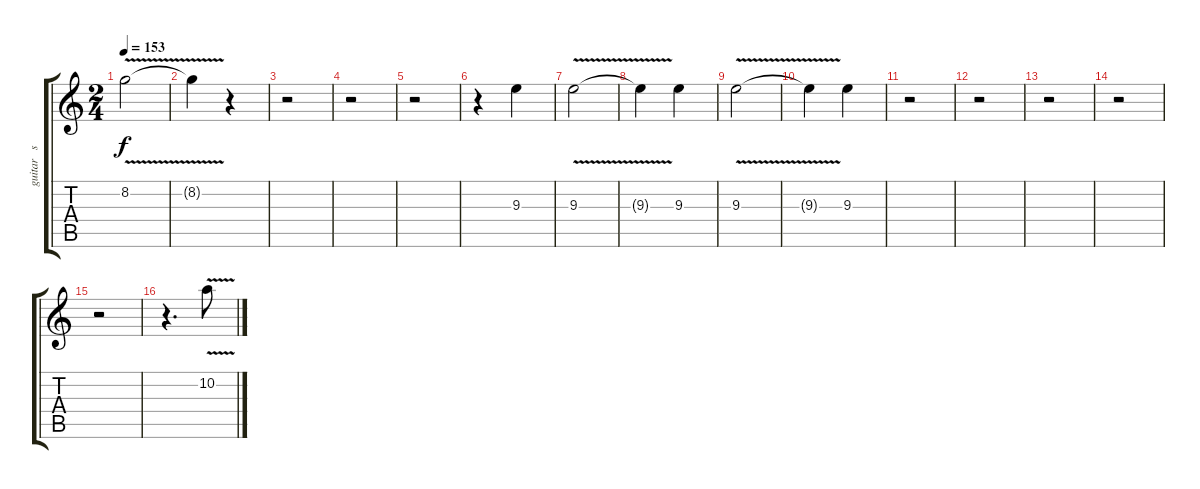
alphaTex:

\track ("guitar   solo   right" "guitar   s") {instrument overdrivenguitar}
\staff {score tabs}
\tuning (E4 B3 G3 D3 A2 E2) {hide}
\ts (2 4)
\tempo 153
\clef g2
\ks c
8.2{v}.2{dy f} |
8.2{t}.4 r.4 |
r.2 |
r.2 |
r.2 |
r.4 9.3.4 |
9.3{v}.2 |
9.3{t}.4 9.3.4 |
9.3{v}.2 |
9.3{t}.4 9.3.4 |
r.2 |
r.2 |
r.2 |
r.2 |
r.2 |
r.4{d} 10.2{v}.8
